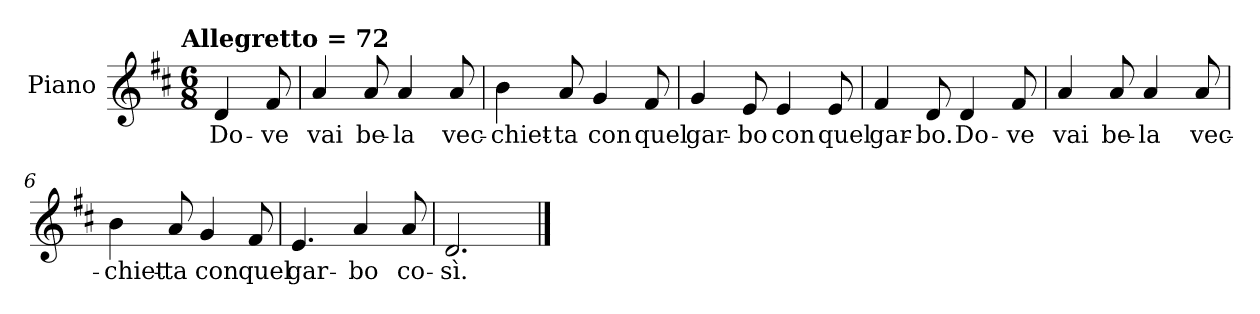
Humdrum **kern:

**kern	**text
*part1	*part1
*staff1	*staff1
*I"Piano	*
*I'Pno.	*
*clefG2	*
*k[f#c#]	*
!!LO:TX:omd:t=Allegretto  = 72
*M6/8	*
*MM108	*
=	=
4d/	Do-
8f#/	-ve
=1	=1
4a/	vai
8a/	be-
4a/	-la
8a/	vec-
=2	=2
4b\	-chiet-
8a/	ta
4g/	con
8f#/	quel
!!LO:LB:g=z
=3	=3
4g/	gar-
8e/	-bo
4e/	con
8e/	quel
=4	=4
4f#/	gar-
8d/	-bo.
4d/	Do-
8f#/	-ve
=5	=5
4a/	vai
8a/	be-
4a/	-la
8a/	vec-
!!LO:LB:g=z
=6	=6
4b\	-chiet-
8a/	-ta
4g/	con
8f#/	quel
=7	=7
4.e/	gar-
4a/	-bo
8a/	co-
=8	=8
2.d/	-sì.
==	==
*-	*-
